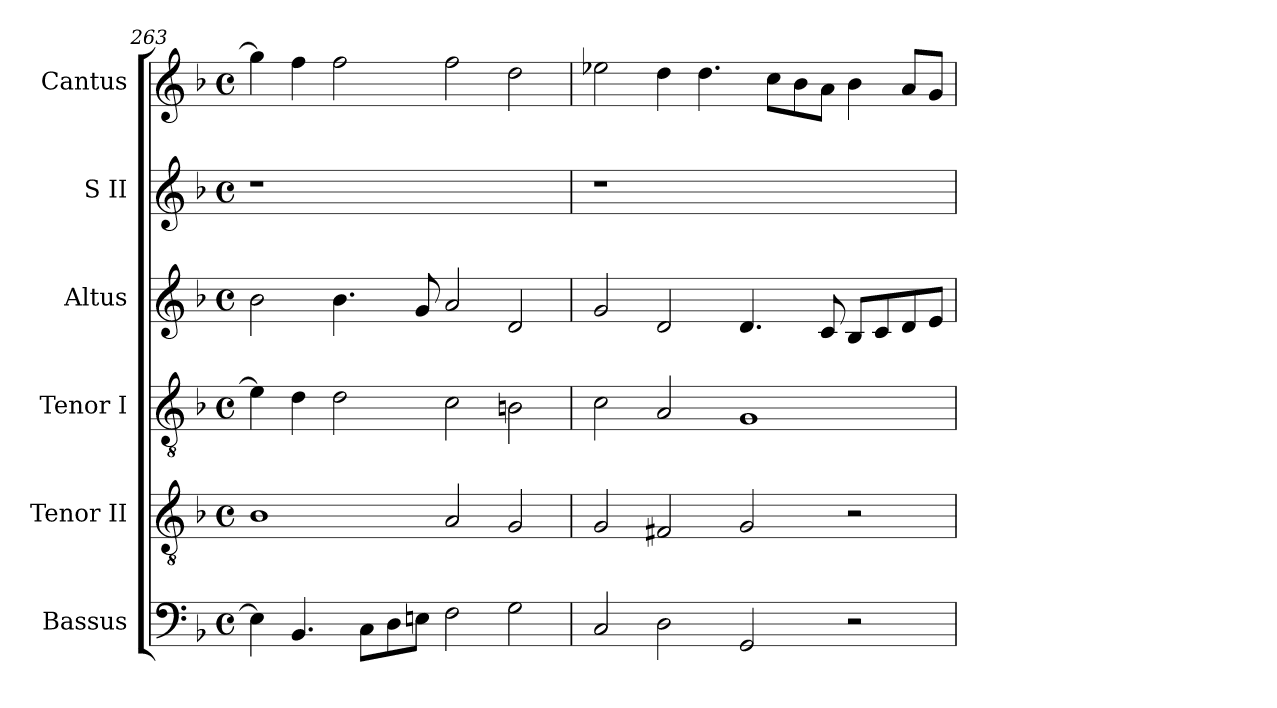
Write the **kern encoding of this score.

**kern	**kern	**kern	**kern	**kern	**kern
*part6	*part5	*part4	*part3	*part2	*part1
*staff6	*staff5	*staff4	*staff3	*staff2	*staff1
*I"Bassus	*I"Tenor II	*I"Tenor I	*I"Altus	*I"S II	*I"Cantus
*I'B	*I'T II	*I'T I	*I'A	*	*
*clefF4	*clefGv2	*clefGv2	*clefG2	*clefG2	*clefG2
*k[b-]	*k[b-]	*k[b-]	*k[b-]	*k[b-]	*k[b-]
*F:	*F:	*F:	*F:	*F:	*F:
*M4/4	*M4/4	*M4/4	*M4/4	*M4/4	*M4/4
*met(c)	*met(c)	*met(c)	*met(c)	*met(c)	*met(c)
=263	=263	=263	=263	=263	=263
4E-\]	1B-	4e-\]	2b-\	1r	4gg\]
4.BB-/	.	4d\	.	.	4ff\
.	.	2d\	4.b-\	.	2ff\
8C\L	.	.	.	.	.
8D\	.	.	.	.	.
8En\J	.	.	8g/	.	.
2F\	2A/	2c\	2a/	1ryy	2ff\
2G\	2G/	2Bn\	2d/	.	2dd\
=264	=264	=264	=264	=264	=264
2C/	2G/	2c\	2g/	1r	2ee-X\
2D\	2F#X/	2A/	2d/	.	4dd\
.	.	.	.	.	4.dd\
2GG/	2G/	1G	4.d/	1ryy	.
.	.	.	.	.	8cc\L
.	.	.	.	.	8b-\
.	.	.	8c/	.	8a\J
2r	2r	.	8B-/L	.	4b-\
.	.	.	8c/	.	.
.	.	.	8d/	.	8a/L
.	.	.	8e/J	.	8g/J
=	=	=	=	=	=
*-	*-	*-	*-	*-	*-
